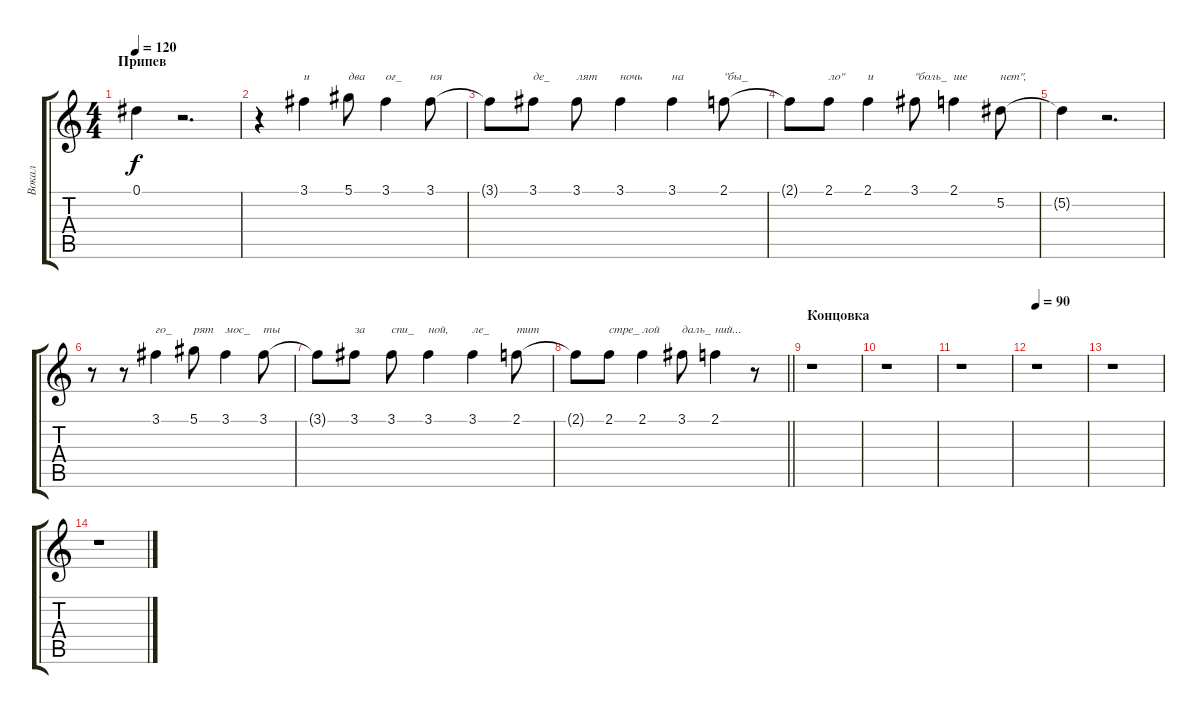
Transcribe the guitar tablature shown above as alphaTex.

\track ("Вокал" "Вокал") {instrument overdrivenguitar}
\staff {score tabs}
\tuning (Eb4 Bb3 Gb3 Db3 Ab2 Eb2) {hide}
\ts (4 4)
\section ("" "Припев")
\tempo 120
\clef g2
\ks c
0.1{t}.4{dy f} r.2{d} |
r.4 3.1.4{txt "и"} 5.1.8{txt "два"} 3.1.4{txt "ог_ "} 3.1.8{txt "ня"} |
3.1{t}.8 3.1.8{txt "де_ "} 3.1.8{txt "лят "} 3.1.4{txt "ночь"} 3.1.4{txt "на"} 2.1.8{txt "\"бы_ "} |
2.1{t}.8 2.1.8{txt "ло\""} 2.1.4{txt "и"} 3.1.8{txt "\"боль_"} 2.1.4{txt "ше"} 5.2.8{txt "нет\","} |
5.2{t}.4 r.2{d} |
r.8 r.8 3.1.4{txt "го_ "} 5.1.8{txt "рят"} 3.1.4{txt "мос_ "} 3.1.8{txt "ты"} |
3.1{t}.8 3.1.8{txt "за "} 3.1.8{txt "спи_ "} 3.1.4{txt "ной, "} 3.1.4{txt "ле_ "} 2.1.8{txt "тит"} |
\barLineRight lightlight
2.1{t}.8 2.1.8{txt "стре_ "} 2.1.4{txt "лой "} 3.1.8{txt "даль_ "} 2.1.4{txt "ний... "} r.8 |
\section ("" "Концовка")
r.1 |
r.1 |
r.1 |
\tempo 90
r.1 |
r.1 |
r.1
